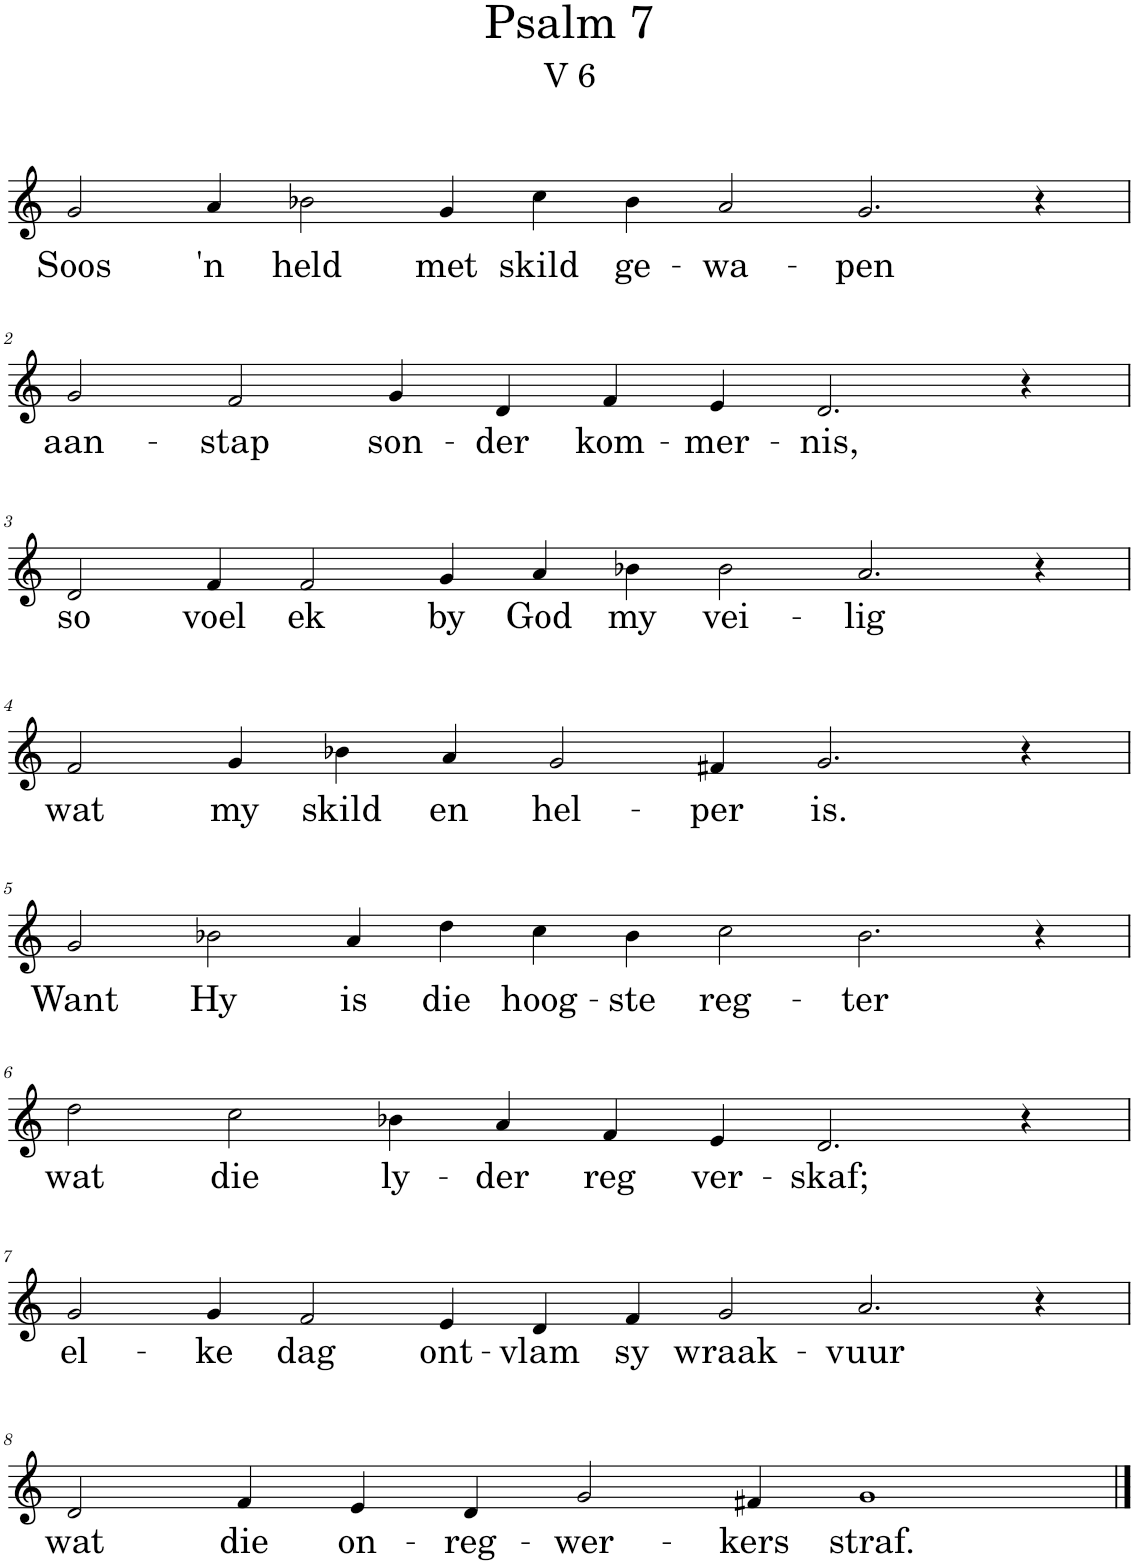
**kern	**text
*part1	*part1
*staff1	*staff1
*I"Pipe Organ	*
*I'Org.	*
*clefG2	*
*k[]	*
*M14/4	*
=1	=1
!	!LO:LY:b
2g/	Soos
!	!LO:LY:b
4a/	'n
!	!LO:LY:b
2b-X\	held
!	!LO:LY:b
4g/	met
!	!LO:LY:b
4cc\	skild
!	!LO:LY:b
4b-\	ge-
!	!LO:LY:b
2a/	-wa-
!	!LO:LY:b
2.g/	-pen
4r	.
!!LO:LB:g=z
=2	=2
*M12/4	*
!	!LO:LY:b
2g/	aan-
!	!LO:LY:b
2f/	-stap
!	!LO:LY:b
4g/	son-
!	!LO:LY:b
4d/	-der
!	!LO:LY:b
4f/	kom-
!	!LO:LY:b
4e/	-mer-
!	!LO:LY:b
2.d/	-nis,
4r	.
!!LO:LB:g=z
=3	=3
*M14/4	*
!	!LO:LY:b
2d/	so
!	!LO:LY:b
4f/	voel
!	!LO:LY:b
2f/	ek
!	!LO:LY:b
4g/	by
!	!LO:LY:b
4a/	God
!	!LO:LY:b
4b-X\	my
!	!LO:LY:b
2b-\	vei-
!	!LO:LY:b
2.a/	-lig
4r	.
!!LO:LB:g=z
=4	=4
*M12/4	*
!	!LO:LY:b
2f/	wat
!	!LO:LY:b
4g/	my
!	!LO:LY:b
4b-X\	skild
!	!LO:LY:b
4a/	en
!	!LO:LY:b
2g/	hel-
!	!LO:LY:b
4f#X/	-per
!	!LO:LY:b
2.g/	is.
4r	.
!!LO:LB:g=z
=5	=5
*M14/4	*
!	!LO:LY:b
2g/	Want
!	!LO:LY:b
2b-X\	Hy
!	!LO:LY:b
4a/	is
!	!LO:LY:b
4dd\	die
!	!LO:LY:b
4cc\	hoog-
!	!LO:LY:b
4b-\	-ste
!	!LO:LY:b
2cc\	reg-
!	!LO:LY:b
2.b-\	-ter
4r	.
!!LO:LB:g=z
=6	=6
*M12/4	*
!	!LO:LY:b
2dd\	wat
!	!LO:LY:b
2cc\	die
!	!LO:LY:b
4b-X\	ly-
!	!LO:LY:b
4a/	-der
!	!LO:LY:b
4f/	reg
!	!LO:LY:b
4e/	ver-
!	!LO:LY:b
2.d/	-skaf;
4r	.
!!LO:LB:g=z
=7	=7
*M14/4	*
!	!LO:LY:b
2g/	el-
!	!LO:LY:b
4g/	-ke
!	!LO:LY:b
2f/	dag
!	!LO:LY:b
4e/	ont-
!	!LO:LY:b
4d/	-vlam
!	!LO:LY:b
4f/	sy
!	!LO:LY:b
2g/	wraak-
!	!LO:LY:b
2.a/	-vuur
4r	.
!!LO:LB:g=z
=8	=8
*M12/4	*
!	!LO:LY:b
2d/	wat
!	!LO:LY:b
4f/	die
!	!LO:LY:b
4e/	on-
!	!LO:LY:b
4d/	-reg-
!	!LO:LY:b
2g/	-wer-
!	!LO:LY:b
4f#X/	-kers
!	!LO:LY:b
1g	straf.
==	==
*-	*-
